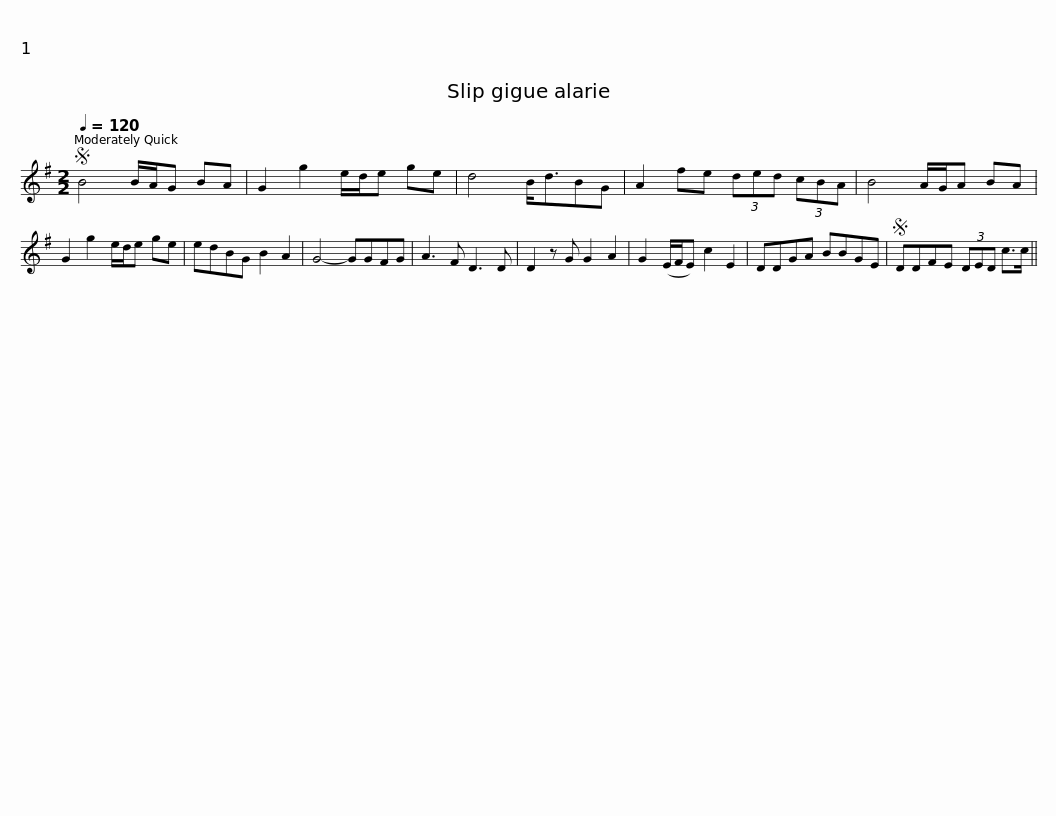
X:1
L:1/8
Q:1/4=120
M:2/2
I:linebreak $
K:G
V:1 treble
V:1
S B4 B/A/G BA | G2 g2 e/d/e ge | d4 B<dBG | A2 fe (3ded (3cBA | B4 A/G/A BA | %5
 G2 g2 e/d/e ge |$ edBG B2 A2 | G4- GGFG | A3 F D3 D | D2 z G G2 A2 | %10
 G2 (E/F/E) c2 E2 | DDGA BBGE |$S DDFE (3DED c>c || %13
